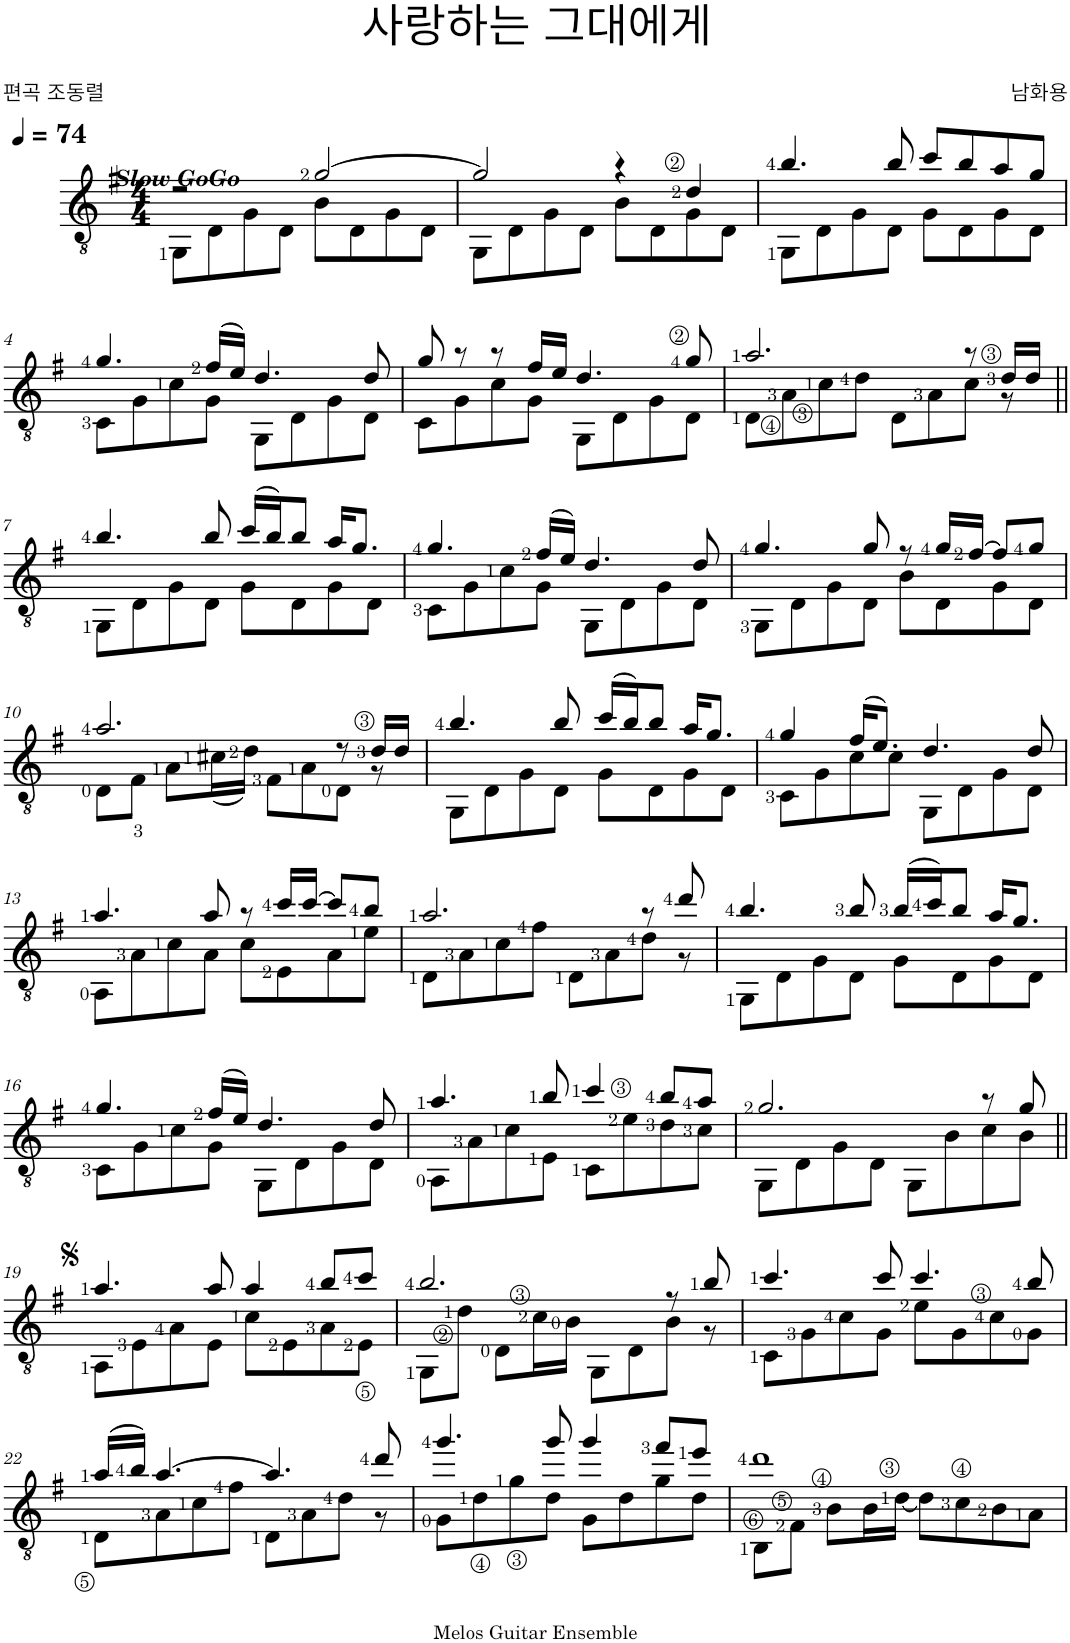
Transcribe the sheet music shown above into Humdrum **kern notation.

**kern
*part1
*staff1
*I"클래식 기타
*clefGv2
*k[f#]
*M4/4
*MM74
=1
*^
!LO:TX:b:Bi:t=Slow GoGo	!
2r	8GG\L
.	8D\
.	8G\
.	8D\J
[2g/	8B\L
.	8D\
.	8G\
.	8D\J
=2	=2
2g/]	8GG\L
.	8D\
.	8G\
.	8D\J
4r	8B\L
.	8D\
4d/	8G\
.	8D\J
=3	=3
4.b/	8GG\L
.	8D\
.	8G\
8b/	8D\J
8cc/L	8G\L
8b/	8D\
8a/	8G\
8g/J	8D\J
!!LO:LB:g=z	!!
=4	=4
4.g/	8C\L
.	8G\
.	8c\
(16f#/LL	8G\J
16e/JJ)	.
4.d/	8GG\L
.	8D\
.	8G\
8d/	8D\J
=5	=5
8g/	8C\L
8r	8G\
8r	8c\
16f#/LL	8G\J
16e/JJ	.
4.d/	8GG\L
.	8D\
.	8G\
8g/	8D\J
=6	=6
2.a/	8D\L
.	8A\
.	8c\
.	8d\J
.	8D\L
.	8A\
8r	8c\J
16d/LL	8r
16d/JJ	.
!!LO:LB:g=z	!!
=7||	=7||
4.b/	8GG\L
.	8D\
.	8G\
8b/	8D\J
(16cc/LL	8G\L
16b/J)	.
8b/J	8D\
16a/KL	8G\
8.g/J	.
.	8D\J
=8	=8
4.g/	8C\L
.	8G\
.	8c\
(16f#/LL	8G\J
16e/JJ)	.
4.d/	8GG\L
.	8D\
.	8G\
8d/	8D\J
=9	=9
4.g/	8GG\L
.	8D\
.	8G\
8g/	8D\J
8r	8B\L
16g/LL	8D\
[16f#/JJ	.
8f#/L]	8G\
8g/J	8D\J
!!LO:LB:g=z	!!
=10	=10
2.a/	8D\L
.	8F#\J
.	8A\L
.	(16c#X\L
.	16d\JJ)
.	8F#\L
.	8A\
8r	8D\J
16d/LL	8r
16d/JJ	.
=11	=11
4.b/	8GG\L
.	8D\
.	8G\
8b/	8D\J
(16cc/LL	8G\L
16b/J)	.
8b/J	8D\
16a/KL	8G\
8.g/J	.
.	8D\J
=12	=12
4g/	8C\L
.	8G\
(16f#/KL	8c\
8.e/J)	.
.	8c\J
4.d/	8GG\L
.	8D\
.	8G\
8d/	8D\J
!!LO:LB:g=z	!!
=13	=13
4.a/	8AA\L
.	8A\
.	8c\
8a/	8A\J
8r	8c\L
16cc/LL	8E\
[16cc/JJ	.
8cc/L]	8A\
8b/J	8e\J
=14	=14
2.a/	8D\L
.	8A\
.	8c\
.	8f#\J
.	8D\L
.	8A\
8r	8d\J
8dd/	8r
=15	=15
4.b/	8GG\L
.	8D\
.	8G\
8b/	8D\J
(16b/LL	8G\L
16cc/J)	.
8b/J	8D\
16a/KL	8G\
8.g/J	.
.	8D\J
!!LO:LB:g=z	!!
=16	=16
4.g/	8C\L
.	8G\
.	8c\
(16f#/LL	8G\J
16e/JJ)	.
4.d/	8GG\L
.	8D\
.	8G\
8d/	8D\J
=17	=17
4.a/	8AA\L
.	8A\
.	8c\
8b/	8E\J
4cc/	8C\L
.	8e\
8b/L	8d\
8a/J	8c\J
=18	=18
2.g/	8GG\L
.	8D\
.	8G\
.	8D\J
.	8GG\L
.	8B\
8r	8c\
8g/	8B\J
!!LO:LB:g=z	!!
=19||	=19||
4.a/	8AA\L
.	8E\
.	8A\
8a/	8E\J
4a/	8c\L
.	8E\
8b/L	8A\
8cc/J	8E\J
=20	=20
2.b/	8GG\L
.	8d\J
.	8D\L
.	16c\L
.	16B\JJ
.	8GG\L
.	8D\
8r	8B\J
8b/	8r
=21	=21
4.cc/	8C\L
.	8G\
.	8c\
8cc/	8G\J
4.cc/	8e\L
.	8G\
.	8c\
8b/	8G\J
!!LO:LB:g=z	!!
=22	=22
(16a/LL	8D\L
16b/JJ)	.
[4.a/	8A\
.	8c\
.	8f#\J
4.a/]	8D\L
.	8A\
.	8d\J
8dd/	8r
=23	=23
4.gg/	8G\L
.	8d\
.	8g\
8gg/	8d\J
4gg/	8G\L
.	8d\
8ff#/L	8g\
8ee/J	8d\J
=24	=24
1dd	8BB\L
.	8F#\J
.	8B\L
.	16B\L
.	[16d\JJ
.	8d\L]
.	8c\
.	8B\
.	8A\J
*v	*v
=
*-
